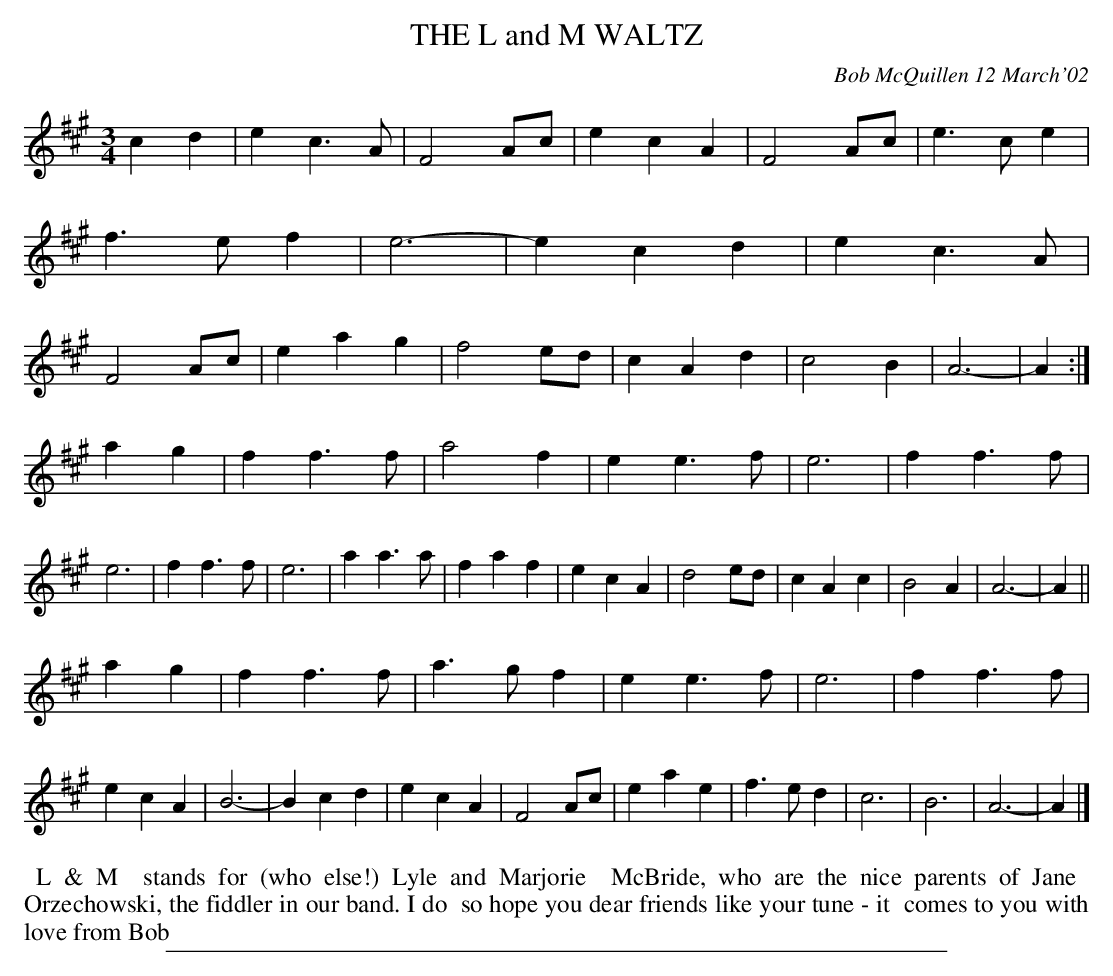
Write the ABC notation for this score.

X:1
T: THE L and M WALTZ
C: Bob McQuillen 12 March'02
M: 3/4
L: 1/4
K: A
cd \
| ec>A | F2A/c/ | ecA | F2A/c/ | e>ce | f>ef | e3- | e cd \
| ec>A | F2A/c/ | eag | f2e/d/ | cAd  | c2B  | A3- | A :|
ag \
| ff>f | a2f | ee>f | e3     | ff>f | e3 | ff>f | e3 \
| aa>a | faf | ecA  | d2e/d/ | cAc  | B2A | A3- | A ||
ag \
| ff>f | a>gf   | ee>f | e3   | ff>f | ecA | B3- | B cd \
| ecA  | F2A/c/ | eae  | f>ed | c3   | B3  | A3- | A |]
